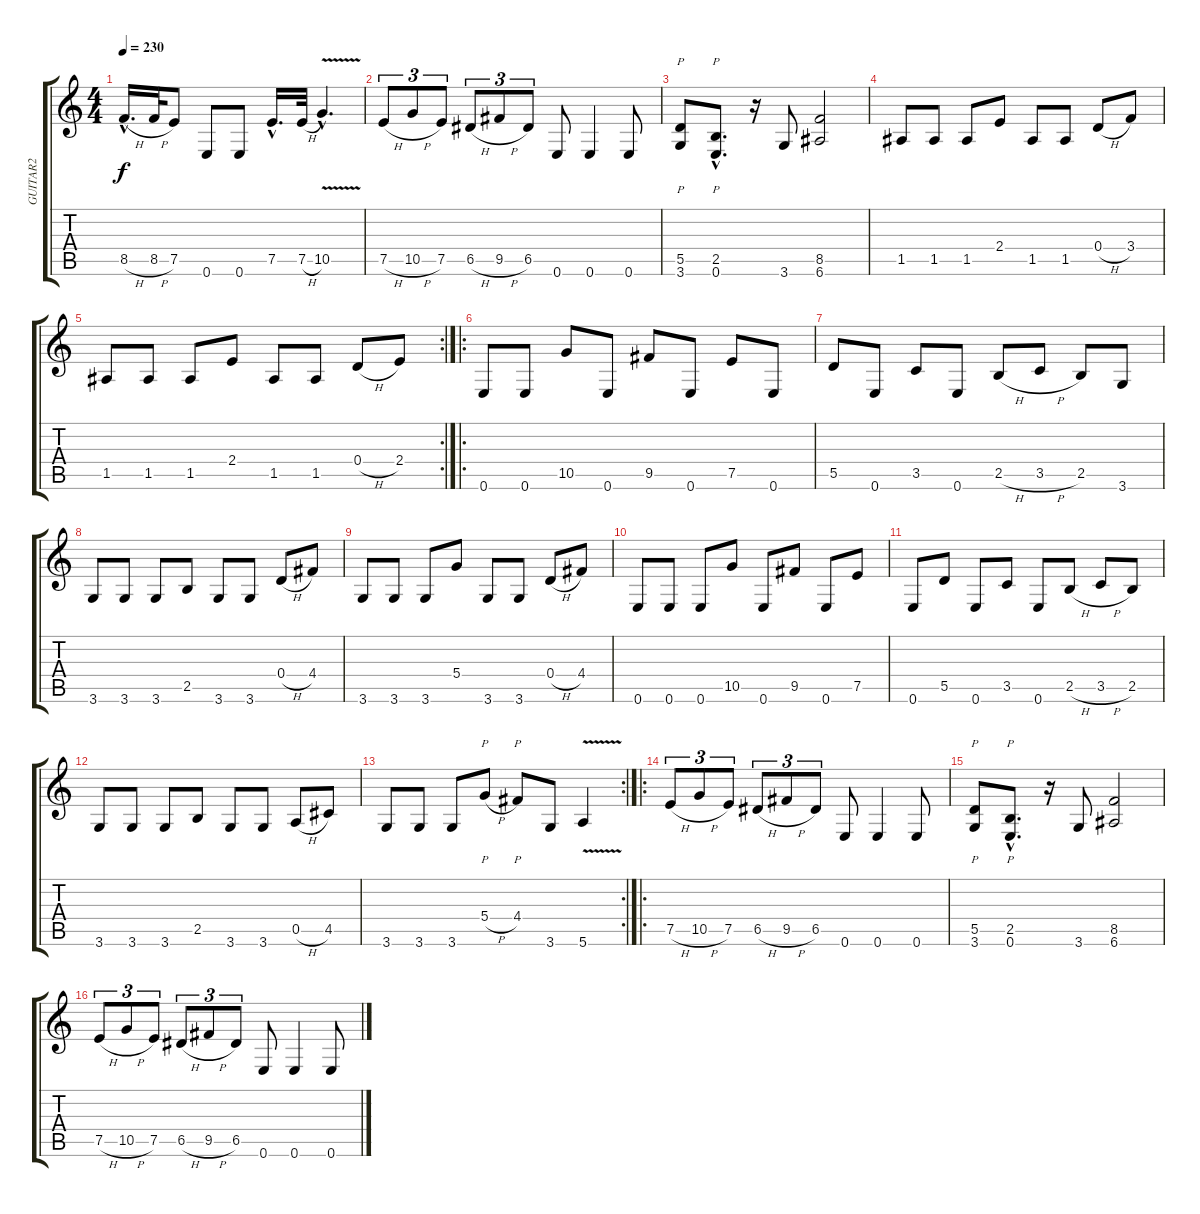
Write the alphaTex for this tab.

\track ("GUITAR2" "GUITAR2") {instrument distortionguitar}
\staff {score tabs}
\tuning (E4 B3 G3 D3 A2 E2) {hide}
\ts (4 4)
\tempo 230
\clef g2
\ks c
8.5{h hac}.16{d dy f} 8.5{h}.32 7.5.8 0.6.8 0.6.8 7.5{hac}.16{d} 7.5{h}.32 10.5{v hac}.4{d} |
7.5{h}.8{tu (3 2)} 10.5{h}.8{tu (3 2)} 7.5.8{tu (3 2)} 6.5{h}.8{tu (3 2)} 9.5{h}.8{tu (3 2)} 6.5.8{tu (3 2)} 0.6.8 0.6.4 0.6.8 |
(5.5 3.6).8{p} (2.5{hac} 0.6{hac}).8{p d} r.16 3.6.8 (8.5 6.6).2 |
1.5.8 1.5.8 1.5.8 2.4.8 1.5.8 1.5.8 0.4{h}.8 3.4.8 |
\rc 2
1.5.8 1.5.8 1.5.8 2.4.8 1.5.8 1.5.8 0.4{h}.8 2.4.8 |
\ro
0.6.8 0.6.8 10.5.8 0.6.8 9.5.8 0.6.8 7.5.8 0.6.8 |
5.5.8 0.6.8 3.5.8 0.6.8 2.5{h}.8 3.5{h}.8 2.5.8 3.6.8 |
3.6.8 3.6.8 3.6.8 2.5.8 3.6.8 3.6.8 0.4{h}.8 4.4.8 |
3.6.8 3.6.8 3.6.8 5.4.8 3.6.8 3.6.8 0.4{h}.8 4.4.8 |
0.6.8 0.6.8 0.6.8 10.5.8 0.6.8 9.5.8 0.6.8 7.5.8 |
0.6.8 5.5.8 0.6.8 3.5.8 0.6.8 2.5{h}.8 3.5{h}.8 2.5.8 |
3.6.8 3.6.8 3.6.8 2.5.8 3.6.8 3.6.8 0.5{h}.8 4.5.8 |
\rc 2
3.6.8 3.6.8 3.6.8 5.4{h}.8{p} 4.4.8{p} 3.6.8 5.6{v}.4 |
\ro
7.5{h}.8{tu (3 2)} 10.5{h}.8{tu (3 2)} 7.5.8{tu (3 2)} 6.5{h}.8{tu (3 2)} 9.5{h}.8{tu (3 2)} 6.5.8{tu (3 2)} 0.6.8 0.6.4 0.6.8 |
(5.5 3.6).8{p} (2.5{hac} 0.6{hac}).8{p d} r.16 3.6.8 (8.5 6.6).2 |
7.5{h}.8{tu (3 2)} 10.5{h}.8{tu (3 2)} 7.5.8{tu (3 2)} 6.5{h}.8{tu (3 2)} 9.5{h}.8{tu (3 2)} 6.5.8{tu (3 2)} 0.6.8 0.6.4 0.6.8
